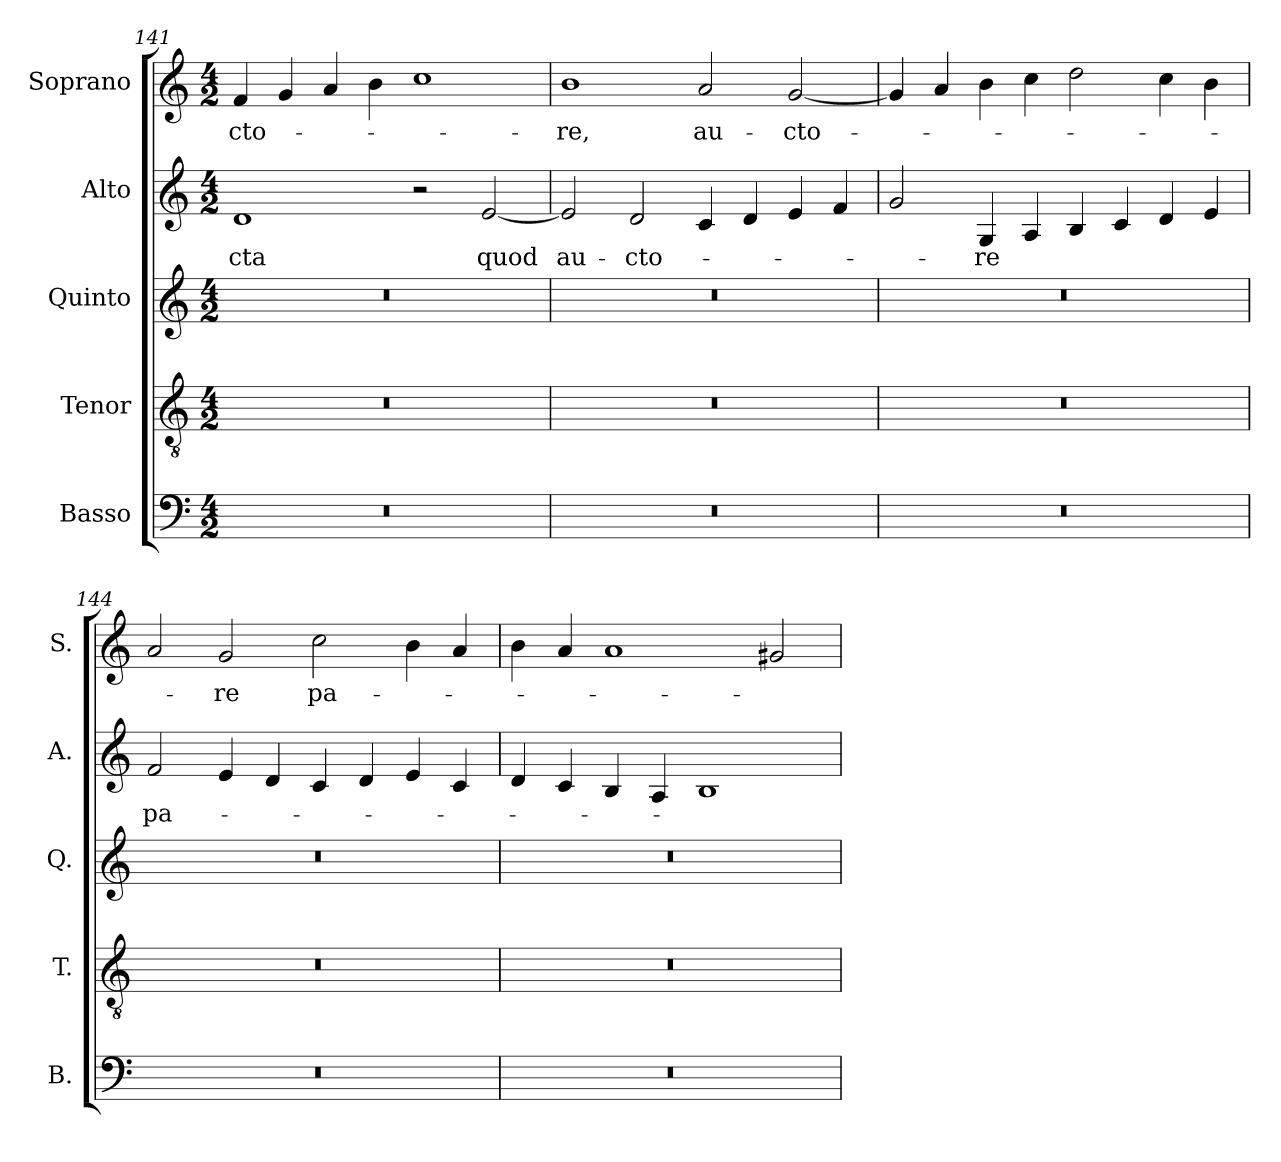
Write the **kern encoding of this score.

**kern	**kern	**kern	**kern	**text	**kern	**text
*part5	*part4	*part3	*part2	*part2	*part1	*part1
*staff5	*staff4	*staff3	*staff2	*staff2	*staff1	*staff1
*I"Basso	*I"Tenor	*I"Quinto	*I"Alto	*	*I"Soprano	*
*I'B.	*I'T.	*I'Q.	*I'A.	*	*I'S.	*
*clefF4	*clefGv2	*clefG2	*clefG2	*	*clefG2	*
*	*ITrd7c12	*	*	*	*	*
*k[]	*k[]	*k[]	*k[]	*	*k[]	*
*C:	*C:	*C:	*C:	*	*C:	*
*M4/2	*M4/2	*M4/2	*M4/2	*	*M4/2	*
=141	=141	=141	=141	=141	=141	=141
!LO:N:vis=1	!LO:N:vis=1	!LO:N:vis=1	!	!	!	!
!	!	!	!	!LO:LY:b:color=#000000	!	!
!	!	!	!	!	!	!LO:LY:b:color=#000000
0r	0r	0r	1di	-cta	4fi/	-cto-
.	.	.	.	.	4gi/	.
.	.	.	.	.	4ai/	.
.	.	.	.	.	4bi\	.
.	.	.	2r	.	1cci	.
!	!	!	!	!LO:LY:b:color=#000000	!	!
.	.	.	[2ei/	quod	.	.
=142	=142	=142	=142	=142	=142	=142
!LO:N:vis=1	!LO:N:vis=1	!LO:N:vis=1	!	!	!	!
!	!	!	!	!LO:LY:b:color=#000000	!	!
!	!	!	!	!	!	!LO:LY:b:color=#000000
0r	0r	0r	2ei/]	au-	1bi	-re,
!	!	!	!	!LO:LY:b:color=#000000	!	!
.	.	.	2di/	-cto-	.	.
!	!	!	!	!	!	!LO:LY:b:color=#000000
.	.	.	4ci/	.	2ai/	au-
.	.	.	4di/	.	.	.
!	!	!	!	!	!	!LO:LY:b:color=#000000
.	.	.	4ei/	.	[2gi/	-cto-
.	.	.	4fi/	.	.	.
=143	=143	=143	=143	=143	=143	=143
!LO:N:vis=1	!LO:N:vis=1	!LO:N:vis=1	!	!	!	!
0r	0r	0r	2gi/	.	4gi/]	.
.	.	.	.	.	4ai/	.
!	!	!	!	!LO:LY:b:color=#000000	!	!
.	.	.	4Gi/	-re	4bi\	.
.	.	.	4Ai/	.	4cci\	.
.	.	.	4Bi/	.	2ddi\	.
.	.	.	4ci/	.	.	.
.	.	.	4di/	.	4cci\	.
.	.	.	4ei/	.	4bi\	.
!!LO:LB:g=z
=144	=144	=144	=144	=144	=144	=144
!LO:N:vis=1	!LO:N:vis=1	!LO:N:vis=1	!	!	!	!
!	!	!	!	!LO:LY:b:color=#000000	!	!
0r	0r	0r	2fi/	pa-	2ai/	.
!	!	!	!	!	!	!LO:LY:b:color=#000000
.	.	.	4ei/	.	2gi/	-re
.	.	.	4di/	.	.	.
!	!	!	!	!	!	!LO:LY:b:color=#000000
.	.	.	4ci/	.	2cci\	pa-
.	.	.	4di/	.	.	.
.	.	.	4ei/	.	4bi\	.
.	.	.	4ci/	.	4ai/	.
=145	=145	=145	=145	=145	=145	=145
!LO:N:vis=1	!LO:N:vis=1	!LO:N:vis=1	!	!	!	!
0r	0r	0r	4di/	.	4bi\	.
.	.	.	4ci/	.	4ai/	.
.	.	.	4Bi/	.	1ai	.
.	.	.	4Ai/	.	.	.
.	.	.	1Bi	.	.	.
.	.	.	.	.	2g#Xi/	.
=	=	=	=	=	=	=
*-	*-	*-	*-	*-	*-	*-
